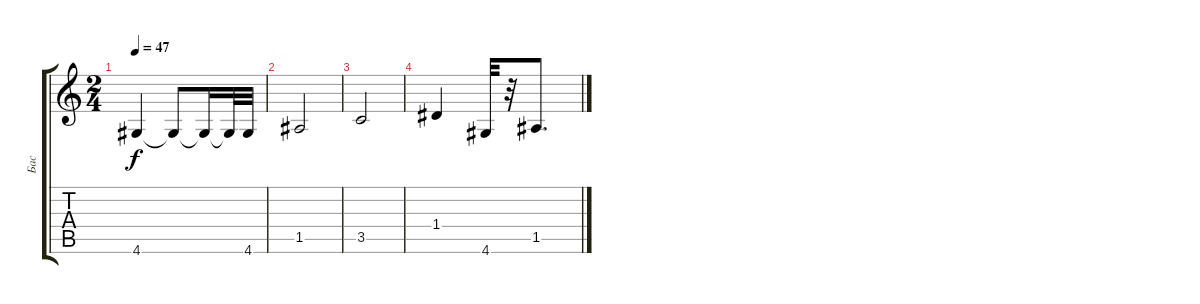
\track ("Бас" "Бас") {instrument acousticbass}
\staff {score tabs}
\tuning (E4 B3 G3 D3 A2 E2) {hide}
\ts (2 4)
\tempo 47
\clef g2
\ks c
4.6{t}.4{dy f} 4.6{t}.8 4.6{t}.16 4.6{t}.32 4.6.32 |
1.5.2 |
3.5.2 |
1.4.4 4.6.32 r.32 1.5.8{d}
